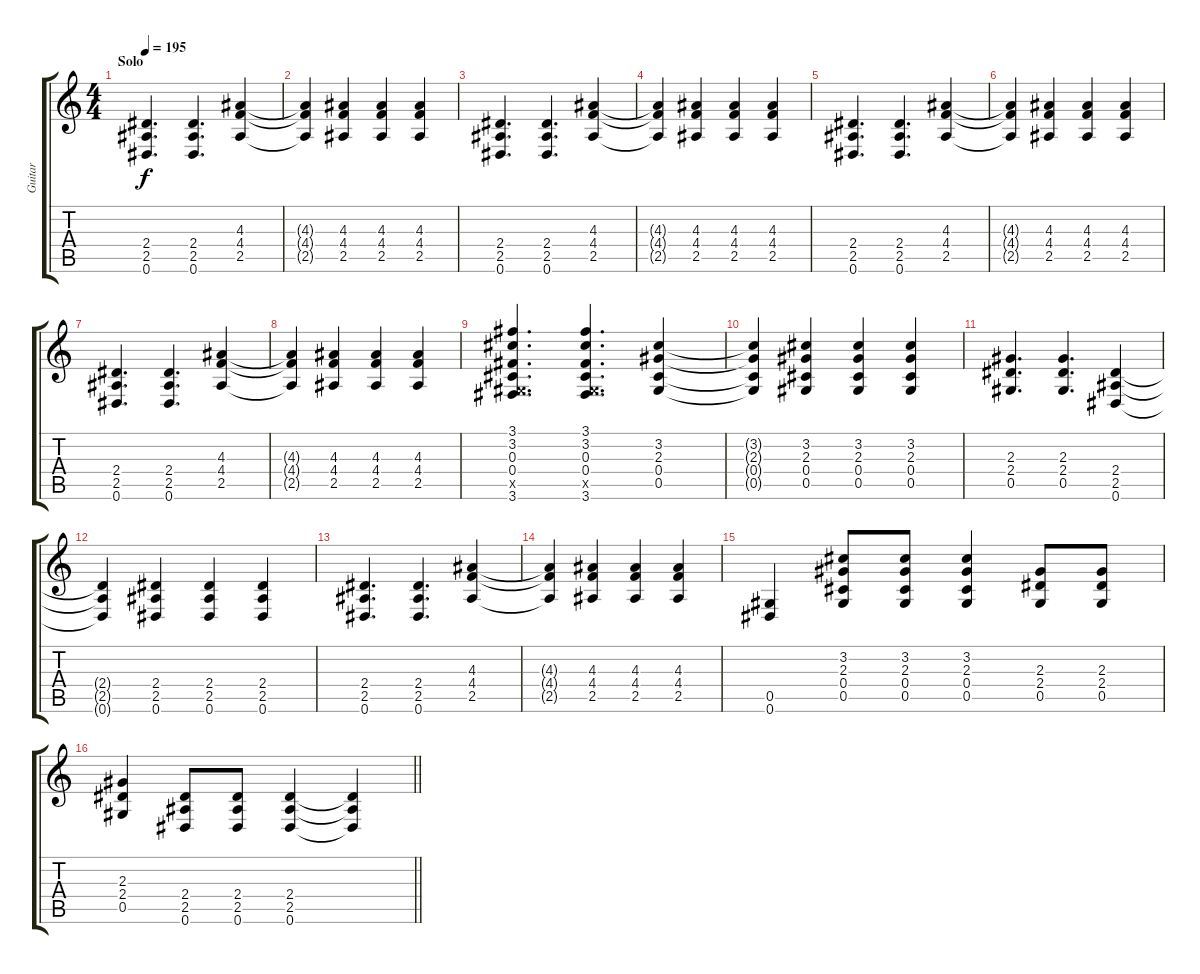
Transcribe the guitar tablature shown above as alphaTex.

\track ("Guitar" "Guitar") {instrument distortionguitar}
\staff {score tabs}
\tuning (Eb4 Bb3 Gb3 Db3 Ab2 Eb2) {hide}
\ts (4 4)
\section ("" "Solo")
\tempo 195
\clef g2
\ks c
(2.4 2.5 0.6).4{d dy f} (2.4 2.5 0.6).4{d} (4.3 4.4 2.5).4 |
(4.3{t} 4.4{t} 2.5{t}).4 (4.3 4.4 2.5).4 (4.3 4.4 2.5).4 (4.3 4.4 2.5).4 |
(2.4 2.5 0.6).4{d} (2.4 2.5 0.6).4{d} (4.3 4.4 2.5).4 |
(4.3{t} 4.4{t} 2.5{t}).4 (4.3 4.4 2.5).4 (4.3 4.4 2.5).4 (4.3 4.4 2.5).4 |
(2.4 2.5 0.6).4{d} (2.4 2.5 0.6).4{d} (4.3 4.4 2.5).4 |
(4.3{t} 4.4{t} 2.5{t}).4 (4.3 4.4 2.5).4 (4.3 4.4 2.5).4 (4.3 4.4 2.5).4 |
(2.4 2.5 0.6).4{d} (2.4 2.5 0.6).4{d} (4.3 4.4 2.5).4 |
(4.3{t} 4.4{t} 2.5{t}).4 (4.3 4.4 2.5).4 (4.3 4.4 2.5).4 (4.3 4.4 2.5).4 |
(3.1 3.2 0.3 0.4 0.5{x} 3.6).4{d} (3.1 3.2 0.3 0.4 0.5{x} 3.6).4{d} (3.2 2.3 0.4 0.5).4 |
(3.2{t} 2.3{t} 0.4{t} 0.5{t}).4 (3.2 2.3 0.4 0.5).4 (3.2 2.3 0.4 0.5).4 (3.2 2.3 0.4 0.5).4 |
(2.3 2.4 0.5).4{d} (2.3 2.4 0.5).4{d} (2.4 2.5 0.6).4 |
(2.4{t} 2.5{t} 0.6{t}).4 (2.4 2.5 0.6).4 (2.4 2.5 0.6).4 (2.4 2.5 0.6).4 |
(2.4 2.5 0.6).4{d} (2.4 2.5 0.6).4{d} (4.3 4.4 2.5).4 |
(4.3{t} 4.4{t} 2.5{t}).4 (4.3 4.4 2.5).4 (4.3 4.4 2.5).4 (4.3 4.4 2.5).4 |
(0.5 0.6).4 (3.2 2.3 0.4 0.5).8 (3.2 2.3 0.4 0.5).8 (3.2 2.3 0.4 0.5).4 (2.3 2.4 0.5).8 (2.3 2.4 0.5).8 |
\barLineRight lightlight
(2.3 2.4 0.5).4 (2.4 2.5 0.6).8 (2.4 2.5 0.6).8 (2.4 2.5 0.6).4 (2.4{t} 2.5{t} 0.6{t}).4
